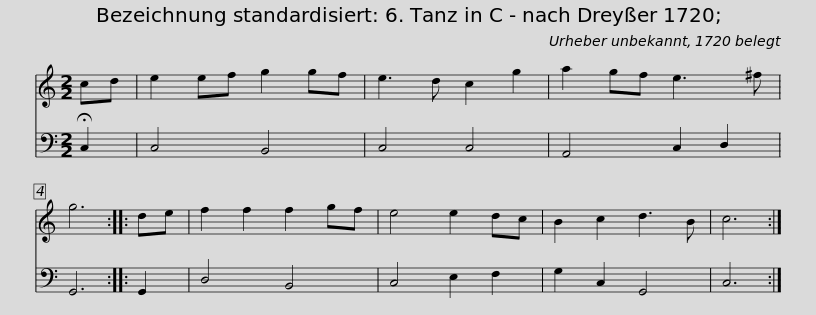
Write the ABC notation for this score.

X:1
%%score 1 2
L:1/8
M:2/2
I:linebreak $
K:C
V:1 treble
V:2 bass
V:1
 cd | e2 ef g2 gf | e3 d c2 g2 | a2 gf e3 ^f | g6 :: %5
 de | f2 f2 f2 gf | e4 e2 dc | B2 c2 d3 B | c6 :| %10
V:2
 !fermata!C,2 | C,4 B,,4 | C,4 C,4 | A,,4 C,2 D,2 | G,,6 :: %5
 G,,2 | D,4 B,,4 | C,4 E,2 F,2 | G,2 C,2 G,,4 | C,6 :| %10
